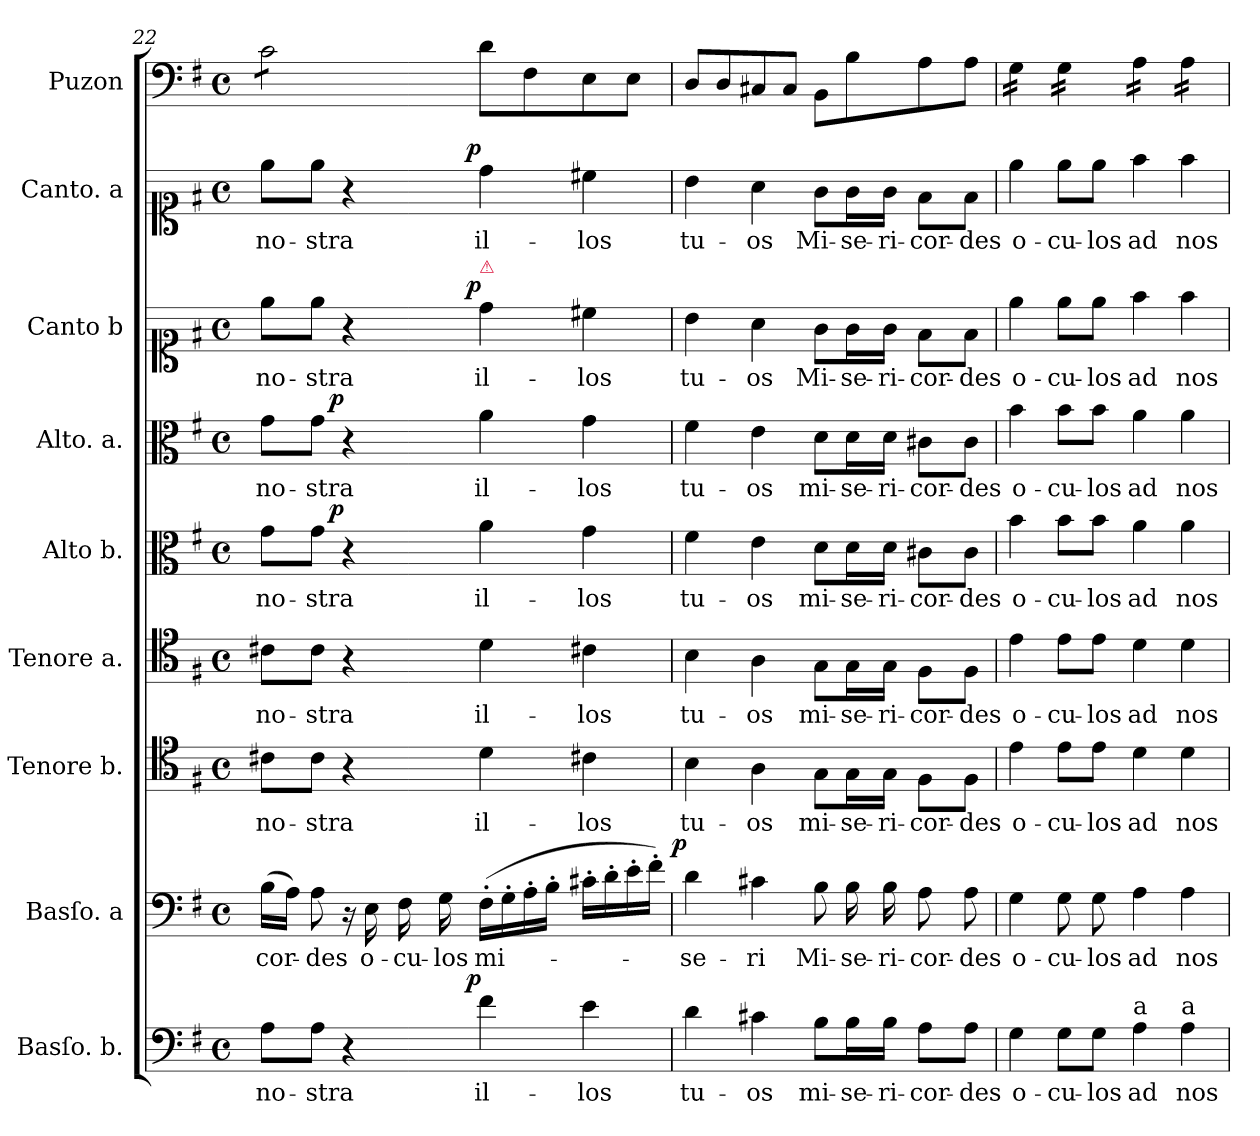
**kern	**text	**dynam	**kern	**text	**dynam	**kern	**text	**kern	**text	**kern	**text	**dynam	**kern	**text	**dynam	**kern	**text	**dynam	**kern	**text	**dynam	**kern
*part9	*part9	*part9	*part8	*part8	*part8	*part7	*part7	*part6	*part6	*part5	*part5	*part5	*part4	*part4	*part4	*part3	*part3	*part3	*part2	*part2	*part2	*part1
*staff9	*staff9	*staff9	*staff8	*staff8	*staff8	*staff7	*staff7	*staff6	*staff6	*staff5	*staff5	*staff5	*staff4	*staff4	*staff4	*staff3	*staff3	*staff3	*staff2	*staff2	*staff2	*staff1
*I"Basſo. b.	*	*	*I"Basſo. a	*	*	*I"Tenore b.	*	*I"Tenore a.	*	*I"Alto b.	*	*	*I"Alto. a.	*	*	*I"Canto b	*	*	*I"Canto. a	*	*	*I"Puzon
*clefF4	*	*	*clefF4	*	*	*clefC4	*	*clefC4	*	*clefC3	*	*	*clefC3	*	*	*clefC1	*	*	*clefC1	*	*	*clefF4
*k[f#]	*	*	*k[f#]	*	*	*k[f#]	*	*k[f#]	*	*k[f#]	*	*	*k[f#]	*	*	*k[f#]	*	*	*k[f#]	*	*	*k[f#]
*G:	*	*	*G:	*	*	*G:	*	*G:	*	*G:	*	*	*G:	*	*	*G:	*	*	*G:	*	*	*G:
*M4/4	*	*	*M4/4	*	*	*M4/4	*	*M4/4	*	*M4/4	*	*	*M4/4	*	*	*M4/4	*	*	*M4/4	*	*	*M4/4
*met(c)	*	*	*met(c)	*	*	*met(c)	*	*met(c)	*	*met(c)	*	*	*met(c)	*	*	*met(c)	*	*	*met(c)	*	*	*met(c)
=22	=22	=22	=22	=22	=22	=22	=22	=22	=22	=22	=22	=22	=22	=22	=22	=22	=22	=22	=22	=22	=22	=22
!	!	!	!	!	!	!	!	!	!	!	!	!	!	!	!	!	!	!	!	!	!	!LO:TX:a:color=crimson:t=⚠
!	!	!	!	!	!	!	!	!	!	!	!	!	!	!	!	!	!	!	!	!	!	!LO:TX:a:color=limegreen:t=S
*	*	*	*	*	*	*	*	*	*	*	*	*	*	*	*	*	*	*	*	*	*	*tremolo
8A\L	no-	.	(16B\LL	-cor-	.	8c#X\L	no-	8c#X\L	no-	8g\L	no-	.	8g\L	no-	.	8ee\L	no-	.	8ee\L	no-	.	8c\L
.	.	.	16A\JJ)	.	.	.	.	.	.	.	.	.	.	.	.	.	.	.	.	.	.	.
8A\J	-stra	.	8A\	-des	.	8c#\J	-stra	8c#\J	-stra	8g\J	-stra	.	8g\J	-stra	.	8ee\J	-stra	.	8ee\J	-stra	.	8c\
!	!	!	!	!	!	!	!	!	!	!	!	!LO:DY:a:rj	!	!	!LO:DY:a:rj	!	!	!	!	!	!	!
4r	.	.	16r	.	.	4r	.	4r	.	4r	.	p	4r	.	p	4r	.	.	4r	.	.	8c\
.	.	.	16E\	o-	.	.	.	.	.	.	.	.	.	.	.	.	.	.	.	.	.	.
.	.	.	16F#\	-cu-	.	.	.	.	.	.	.	.	.	.	.	.	.	.	.	.	.	8c\J
*	*	*	*	*	*	*	*	*	*	*	*	*	*	*	*	*	*	*	*	*	*	*Xtremolo
.	.	.	16G\	-los	.	.	.	.	.	.	.	.	.	.	.	.	.	.	.	.	.	.
!	!	!	!	!	!	!	!	!	!	!	!	!	!	!	!	!LO:TX:a:color=crimson:t=⚠	!	!	!	!	!	!
!	!	!LO:DY:a:rj	!	!	!	!	!	!	!	!	!	!	!	!	!	!	!	!LO:DY:a:rj	!	!	!LO:DY:a:rj	!
4f#\	il-	p	(16F#'\LL	mi-	.	4d\	il-	4d\	il-	4a\	il-	.	4a\	il-	.	4dd\	il-	p	4dd\	il-	p	8d\L
.	.	.	16G'\	.	.	.	.	.	.	.	.	.	.	.	.	.	.	.	.	.	.	.
.	.	.	16A'\	.	.	.	.	.	.	.	.	.	.	.	.	.	.	.	.	.	.	8F#\
.	.	.	16B'\JJ	.	.	.	.	.	.	.	.	.	.	.	.	.	.	.	.	.	.	.
4e\	-los	.	16c#X'\LL	.	.	4c#X\	-los	4c#X\	-los	4g\	-los	.	4g\	-los	.	4cc#X\	-los	.	4cc#X\	-los	.	8E\
.	.	.	16d'\	.	.	.	.	.	.	.	.	.	.	.	.	.	.	.	.	.	.	.
.	.	.	16e'\	.	.	.	.	.	.	.	.	.	.	.	.	.	.	.	.	.	.	8E\J
.	.	.	16f#'\JJ)	.	.	.	.	.	.	.	.	.	.	.	.	.	.	.	.	.	.	.
=23	=23	=23	=23	=23	=23	=23	=23	=23	=23	=23	=23	=23	=23	=23	=23	=23	=23	=23	=23	=23	=23	=23
!	!	!	!	!	!LO:DY:b:rj	!	!	!	!	!	!	!	!	!	!	!	!	!	!	!	!	!
4d\	tu-	.	4d\	-se-	p	4B\	tu-	4B\	tu-	4f#\	tu-	.	4f#\	tu-	.	4b\	tu-	.	4b\	tu-	.	8D/L
.	.	.	.	.	.	.	.	.	.	.	.	.	.	.	.	.	.	.	.	.	.	8D/
4c#X\	-os	.	4c#X\	-ri	.	4A\	-os	4A\	-os	4e\	-os	.	4e\	-os	.	4a\	-os	.	4a\	-os	.	8C#X/
.	.	.	.	.	.	.	.	.	.	.	.	.	.	.	.	.	.	.	.	.	.	8C#/J
8B\L	mi-	.	8B\	Mi-	.	8G\L	mi-	8G\L	mi-	8d\L	mi-	.	8d\L	mi-	.	8g\L	Mi-	.	8g\L	Mi-	.	8BB\L
16B\L	-se-	.	16B\	-se-	.	16G\L	-se-	16G\L	-se-	16d\L	-se-	.	16d\L	-se-	.	16g\L	-se-	.	16g\L	-se-	.	8B\
16B\JJ	-ri-	.	16B\	-ri-	.	16G\JJ	-ri-	16G\JJ	-ri-	16d\JJ	-ri-	.	16d\JJ	-ri-	.	16g\JJ	-ri-	.	16g\JJ	-ri-	.	.
8A\L	-cor-	.	8A\	-cor-	.	8F#\L	-cor-	8F#\L	-cor-	8c#X\L	-cor-	.	8c#X\L	-cor-	.	8f#\L	-cor-	.	8f#\L	-cor-	.	8A\
8A\J	-des	.	8A\	-des	.	8F#\J	-des	8F#\J	-des	8c#\J	-des	.	8c#\J	-des	.	8f#\J	-des	.	8f#\J	-des	.	8A\J
=24	=24	=24	=24	=24	=24	=24	=24	=24	=24	=24	=24	=24	=24	=24	=24	=24	=24	=24	=24	=24	=24	=24
*	*	*	*	*	*	*	*	*	*	*	*	*	*	*	*	*	*	*	*	*	*	*tremolo
4G\	o-	.	4G\	o-	.	4e\	o-	4e\	o-	4b\	o-	.	4b\	o-	.	4ee\	o-	.	4ee\	o-	.	16G\LL
.	.	.	.	.	.	.	.	.	.	.	.	.	.	.	.	.	.	.	.	.	.	16G\
.	.	.	.	.	.	.	.	.	.	.	.	.	.	.	.	.	.	.	.	.	.	16G\
.	.	.	.	.	.	.	.	.	.	.	.	.	.	.	.	.	.	.	.	.	.	16G\JJ
8G\L	-cu-	.	8G\	-cu-	.	8e\L	-cu-	8e\L	-cu-	8b\L	-cu-	.	8b\L	-cu-	.	8ee\L	-cu-	.	8ee\L	-cu-	.	16G\LL
.	.	.	.	.	.	.	.	.	.	.	.	.	.	.	.	.	.	.	.	.	.	16G\
8G\J	-los	.	8G\	-los	.	8e\J	-los	8e\J	-los	8b\J	-los	.	8b\J	-los	.	8ee\J	-los	.	8ee\J	-los	.	16G\
.	.	.	.	.	.	.	.	.	.	.	.	.	.	.	.	.	.	.	.	.	.	16G\JJ
!LO:TX:a:t=a	!	!	!	!	!	!	!	!	!	!	!	!	!	!	!	!	!	!	!	!	!	!
4A\	ad	.	4A\	ad	.	4d\	ad	4d\	ad	4a\	ad	.	4a\	ad	.	4ff#\	ad	.	4ff#\	ad	.	16A\LL
.	.	.	.	.	.	.	.	.	.	.	.	.	.	.	.	.	.	.	.	.	.	16A\
.	.	.	.	.	.	.	.	.	.	.	.	.	.	.	.	.	.	.	.	.	.	16A\
.	.	.	.	.	.	.	.	.	.	.	.	.	.	.	.	.	.	.	.	.	.	16A\JJ
!LO:TX:a:t=a	!	!	!	!	!	!	!	!	!	!	!	!	!	!	!	!	!	!	!	!	!	!
4A\	nos	.	4A\	nos	.	4d\	nos	4d\	nos	4a\	nos	.	4a\	nos	.	4ff#\	nos	.	4ff#\	nos	.	16A\LL
.	.	.	.	.	.	.	.	.	.	.	.	.	.	.	.	.	.	.	.	.	.	16A\
.	.	.	.	.	.	.	.	.	.	.	.	.	.	.	.	.	.	.	.	.	.	16A\
.	.	.	.	.	.	.	.	.	.	.	.	.	.	.	.	.	.	.	.	.	.	16A\JJ
*	*	*	*	*	*	*	*	*	*	*	*	*	*	*	*	*	*	*	*	*	*	*Xtremolo
=	=	=	=	=	=	=	=	=	=	=	=	=	=	=	=	=	=	=	=	=	=	=
*-	*-	*-	*-	*-	*-	*-	*-	*-	*-	*-	*-	*-	*-	*-	*-	*-	*-	*-	*-	*-	*-	*-
